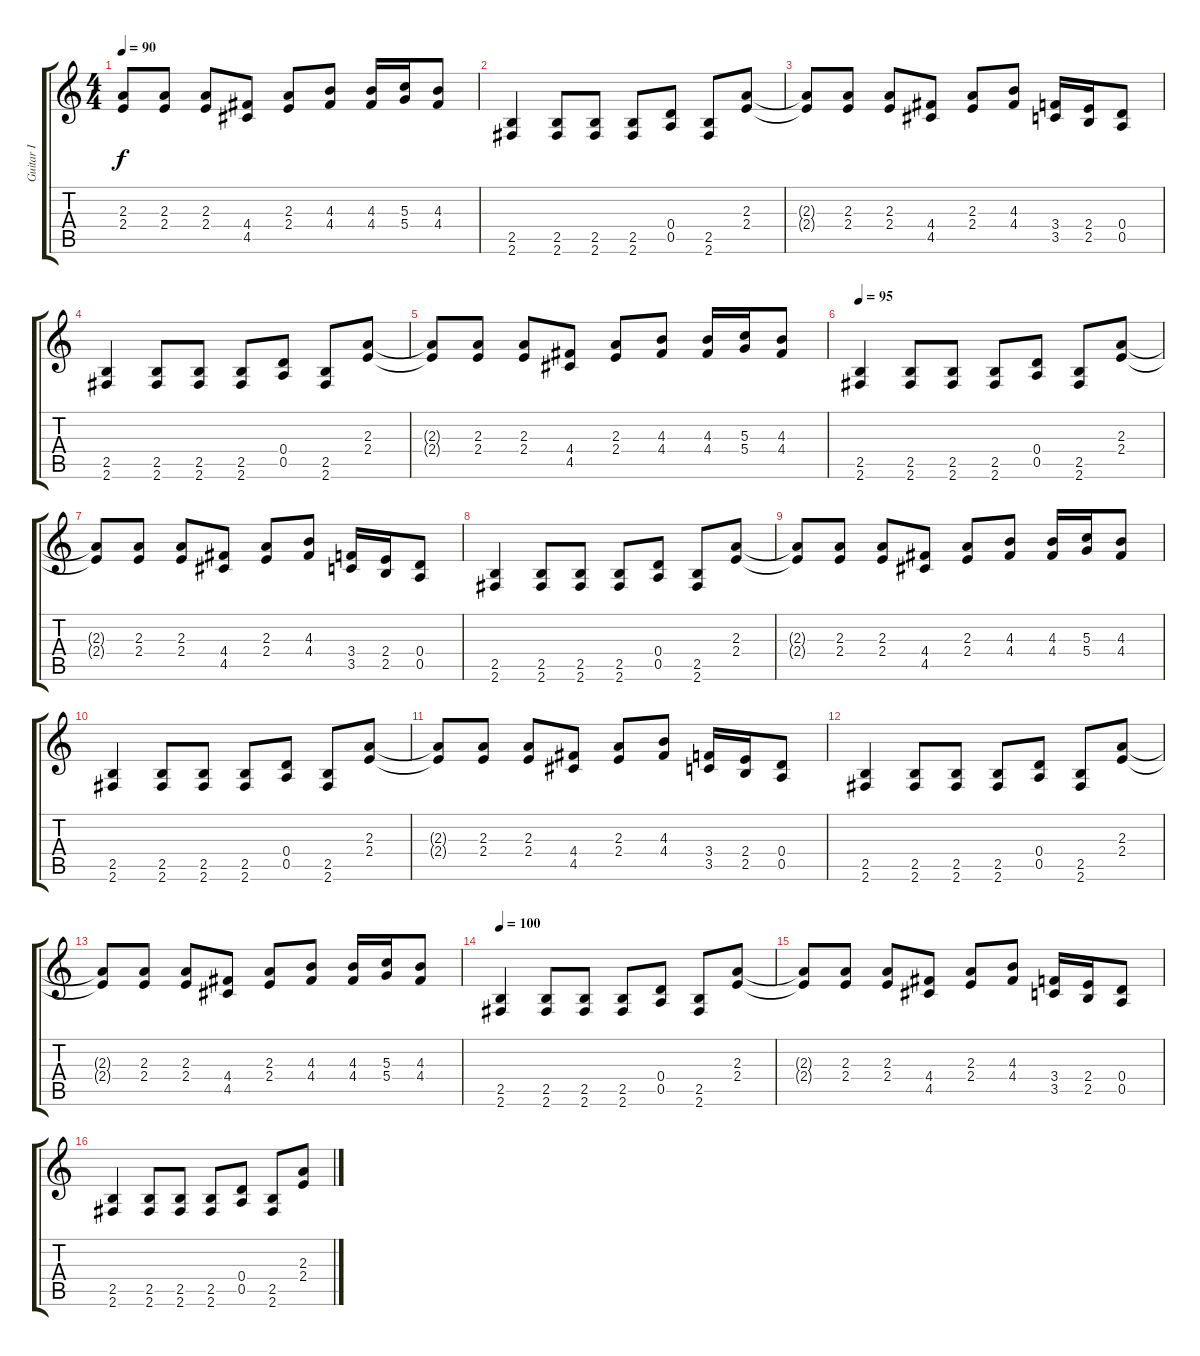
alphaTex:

\track ("Guitar I" "Guitar I") {instrument overdrivenguitar}
\staff {score tabs}
\tuning (E4 B3 G3 D3 A2 E2) {hide}
\ts (4 4)
\tempo 90
\clef g2
\ks c
(2.3{t} 2.4{t}).8{dy f} (2.3 2.4).8 (2.3 2.4).8 (4.4 4.5).8 (2.3 2.4).8 (4.3 4.4).8 (4.3 4.4).16 (5.3 5.4).16 (4.3 4.4).8 |
(2.5 2.6).4 (2.5 2.6).8 (2.5 2.6).8 (2.5 2.6).8 (0.4 0.5).8 (2.5 2.6).8 (2.3 2.4).8 |
(2.3{t} 2.4{t}).8 (2.3 2.4).8 (2.3 2.4).8 (4.4 4.5).8 (2.3 2.4).8 (4.3 4.4).8 (3.4 3.5).16 (2.4 2.5).16 (0.4 0.5).8 |
(2.5 2.6).4 (2.5 2.6).8 (2.5 2.6).8 (2.5 2.6).8 (0.4 0.5).8 (2.5 2.6).8 (2.3 2.4).8 |
(2.3{t} 2.4{t}).8 (2.3 2.4).8 (2.3 2.4).8 (4.4 4.5).8 (2.3 2.4).8 (4.3 4.4).8 (4.3 4.4).16 (5.3 5.4).16 (4.3 4.4).8 |
\tempo 95
(2.5 2.6).4 (2.5 2.6).8 (2.5 2.6).8 (2.5 2.6).8 (0.4 0.5).8 (2.5 2.6).8 (2.3 2.4).8 |
(2.3{t} 2.4{t}).8 (2.3 2.4).8 (2.3 2.4).8 (4.4 4.5).8 (2.3 2.4).8 (4.3 4.4).8 (3.4 3.5).16 (2.4 2.5).16 (0.4 0.5).8 |
(2.5 2.6).4 (2.5 2.6).8 (2.5 2.6).8 (2.5 2.6).8 (0.4 0.5).8 (2.5 2.6).8 (2.3 2.4).8 |
(2.3{t} 2.4{t}).8 (2.3 2.4).8 (2.3 2.4).8 (4.4 4.5).8 (2.3 2.4).8 (4.3 4.4).8 (4.3 4.4).16 (5.3 5.4).16 (4.3 4.4).8 |
(2.5 2.6).4 (2.5 2.6).8 (2.5 2.6).8 (2.5 2.6).8 (0.4 0.5).8 (2.5 2.6).8 (2.3 2.4).8 |
(2.3{t} 2.4{t}).8 (2.3 2.4).8 (2.3 2.4).8 (4.4 4.5).8 (2.3 2.4).8 (4.3 4.4).8 (3.4 3.5).16 (2.4 2.5).16 (0.4 0.5).8 |
(2.5 2.6).4 (2.5 2.6).8 (2.5 2.6).8 (2.5 2.6).8 (0.4 0.5).8 (2.5 2.6).8 (2.3 2.4).8 |
(2.3{t} 2.4{t}).8 (2.3 2.4).8 (2.3 2.4).8 (4.4 4.5).8 (2.3 2.4).8 (4.3 4.4).8 (4.3 4.4).16 (5.3 5.4).16 (4.3 4.4).8 |
\tempo 100
(2.5 2.6).4 (2.5 2.6).8 (2.5 2.6).8 (2.5 2.6).8 (0.4 0.5).8 (2.5 2.6).8 (2.3 2.4).8 |
(2.3{t} 2.4{t}).8 (2.3 2.4).8 (2.3 2.4).8 (4.4 4.5).8 (2.3 2.4).8 (4.3 4.4).8 (3.4 3.5).16 (2.4 2.5).16 (0.4 0.5).8 |
(2.5 2.6).4 (2.5 2.6).8 (2.5 2.6).8 (2.5 2.6).8 (0.4 0.5).8 (2.5 2.6).8 (2.3 2.4).8
